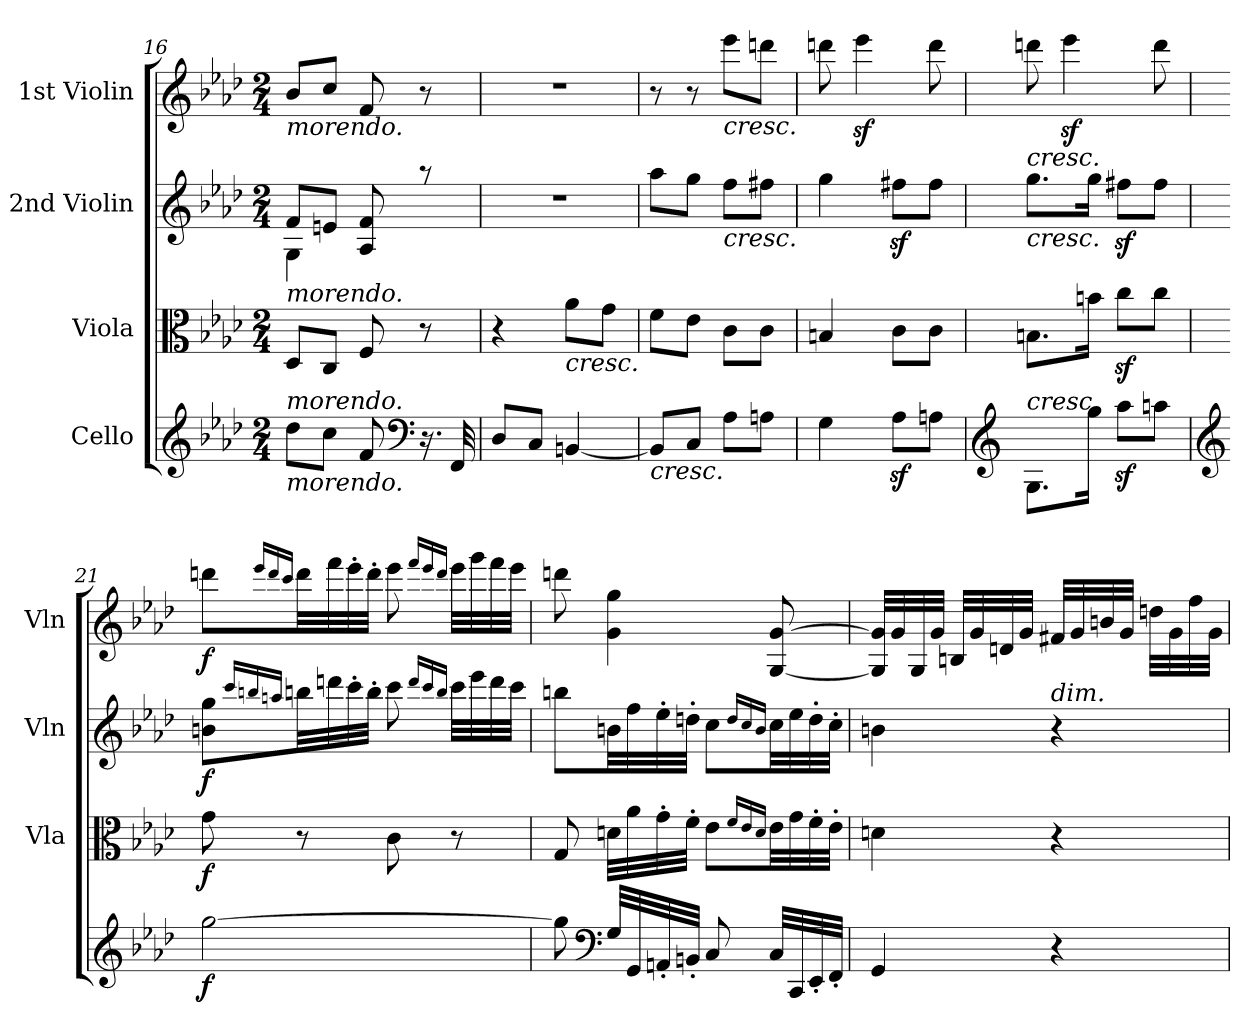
**kern	**dynam	**kern	**dynam	**kern	**dynam	**kern	**dynam
*part4	*part4	*part3	*part3	*part2	*part2	*part1	*part1
*staff4	*staff4	*staff3	*staff3	*staff2	*staff2	*staff1	*staff1
*I"Cello	*	*I"Viola	*	*I"2nd Violin	*	*I"1st Violin	*
*	*	*I'Vla	*	*I'Vln	*	*I'Vln	*
!!LO:PB:g=z
*clefG2	*	*clefC3	*	*clefG2	*	*clefG2	*
*k[b-e-a-d-]	*	*k[b-e-a-d-]	*	*k[b-e-a-d-]	*	*k[b-e-a-d-]	*
*f:	*	*f:	*	*f:	*	*f:	*
*M2/4	*	*M2/4	*	*M2/4	*	*M2/4	*
=16	=16	=16	=16	=16	=16	=16	=16
*	*	*	*	*^	*	*	*
!	!	!	!	!	!	!	!LO:TX:b:i:t=morendo.	!
!	!	!	!	!LO:TX:b:i:t=morendo.	!	!	!	!
!LO:TX:a:i:t=morendo.	!	!	!	!	!	!	!	!
!LO:TX:b:i:t=morendo.	!	!	!	!	!	!	!	!
8dd-\L	.	8D-/L	.	8f/L	4G\	.	8b-/L	.
8cc\J	.	8C/J	.	8en/J	.	.	8cc/J	.
8f/	.	8F/	.	8A-/ 8f/	4ryy	.	8f/	.
*clefF4	*	*	*	*	*	*	*	*
16.r	.	8r	.	8raa	.	.	8r	.
32FF/	.	.	.	.	.	.	.	.
*	*	*	*	*v	*v	*	*	*
=17	=17	=17	=17	=17	=17	=17	=17
8D-/L	.	4r	.	2r	.	2r	.
8C/J	.	.	.	.	.	.	.
!	!	!LO:TX:b:i:t=cresc.	!	!	!	!	!
[4BBn/	.	8a-\L	.	.	.	.	.
.	.	8g\J	.	.	.	.	.
=18	=18	=18	=18	=18	=18	=18	=18
!LO:TX:b:i:t=cresc.	!	!	!	!	!	!	!
8BB/L]	.	8f\L	.	8aa-\L	.	8r	.
8C/J	.	8e-\J	.	8gg\J	.	8r	.
!	!	!	!	!	!	!LO:TX:b:i:t=cresc.	!
!	!	!	!	!LO:TX:b:i:t=cresc.	!	!	!
8A-\L	.	8c\L	.	8ff\L	.	8eee-\L	.
8An\J	.	8c\J	.	8ff#X\J	.	8dddn\J	.
=19	=19	=19	=19	=19	=19	=19	=19
4G\	.	4Bn/	.	4gg\	.	8dddn\	.
.	.	.	.	.	.	4eee-z<\	.
8A-z>\L	.	8c\L	.	8ff#Xz<\L	.	.	.
8An\J	.	8c\J	.	8ff#\J	.	8ddd\	.
=20	=20	=20	=20	=20	=20	=20	=20
*clefG2	*	*	*	*	*	*	*
!	!	!	!	!	!	!LO:TX:b:i:t=cresc.	!
!	!	!	!	!LO:TX:b:i:t=cresc.	!	!	!
!LO:TX:a:i:t=cresc.	!	!	!	!	!	!	!
8.G\L	.	8.Bn\L	.	8.gg\L	.	8dddn\	.
.	.	.	.	.	.	4eee-z<\	.
16gg\Jk	.	16bn\Jk	.	16gg\Jk	.	.	.
8aa-z<\L	.	8ccz<\L	.	8ff#Xz<\L	.	.	.
8aan\J	.	8cc\J	.	8ff#\J	.	8ddd\	.
!!LO:LB:g=z
=21	=21	=21	=21	=21	=21	=21	=21
*clefG2	*	*	*	*	*	*	*
!	!LO:DY:b	!	!LO:DY:b	!	!LO:DY:b	!	!LO:DY:b
[2gg\	f	8g\	f	8bn\ 8gg\L	f	8dddn\L	f
.	.	.	.	16qccc/LL	.	16qeee-/LL	.
.	.	.	.	16qbbn/	.	16qddd/	.
.	.	.	.	16qaan/JJ	.	16qccc/JJ	.
.	.	8r	.	32bb\LL	.	32ddd\LL	.
.	.	.	.	32dddn\	.	32fff\	.
.	.	.	.	32ccc'\	.	32eee-'\	.
.	.	.	.	32bb'\JJJ	.	32ddd'\JJJ	.
.	.	8c\	.	8ccc\	.	8eee-\	.
.	.	.	.	16qddd/LL	.	16qfff/LL	.
.	.	.	.	16qccc/	.	16qeee-/	.
.	.	.	.	16qbb/JJ	.	16qddd/JJ	.
.	.	8r	.	32ccc\LLL	.	32eee-\LLL	.
.	.	.	.	32eee-\	.	32ggg\	.
.	.	.	.	32ddd\	.	32fff\	.
.	.	.	.	32ccc\JJJ	.	32eee-\JJJ	.
=22	=22	=22	=22	=22	=22	=22	=22
8gg\]	.	8G/	.	8bbn\L	.	8dddn\	.
*clefF4	*	*	*	*	*	*	*
32G/LLL	.	32dn\LLL	.	32bn\LL	.	4g\ 4gg\	.
32GG/	.	32a-\	.	32ff\	.	.	.
32AAn'/	.	32g'\	.	32ee-'\	.	.	.
32BBn'/JJJ	.	32f'\JJJ	.	32ddn'\JJJ	.	.	.
8C/	.	8e-\L	.	8cc\L	.	.	.
.	.	16qf/LL	.	16qdd/LL	.	.	.
.	.	16qe-/	.	16qcc/	.	.	.
.	.	16qd/JJ	.	16qb/JJ	.	.	.
32C/LLL	.	32e-\LL	.	32cc\LL	.	[8G/ [8g/	.
32CC/	.	32g\	.	32ee-\	.	.	.
32EE-'/	.	32f'\	.	32dd'\	.	.	.
32FF'/JJJ	.	32e-'\JJJ	.	32cc'\JJJ	.	.	.
!!LO:PB:g=z
=23	=23	=23	=23	=23	=23	=23	=23
4GG/	.	4dn\	.	4bn\	.	32G/] 32g/]LLL	.
.	.	.	.	.	.	32g/	.
.	.	.	.	.	.	32G/	.
.	.	.	.	.	.	32g/JJJ	.
.	.	.	.	.	.	32Bn/LLL	.
.	.	.	.	.	.	32g/	.
.	.	.	.	.	.	32dn/	.
.	.	.	.	.	.	32g/JJJ	.
!	!	!	!	!LO:TX:a:i:t=dim.	!	!	!
4r	.	4r	.	4r	.	32f#X/LLL	.
.	.	.	.	.	.	32g/	.
.	.	.	.	.	.	32bn/	.
.	.	.	.	.	.	32g/JJJ	.
.	.	.	.	.	.	32ddn\LLL	.
.	.	.	.	.	.	32g\	.
.	.	.	.	.	.	32ff\	.
.	.	.	.	.	.	32g\JJJ	.
=	=	=	=	=	=	=	=
*-	*-	*-	*-	*-	*-	*-	*-
